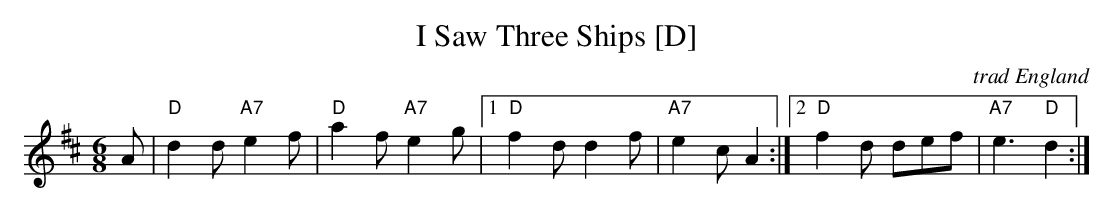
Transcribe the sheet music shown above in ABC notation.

X:1
T: I Saw Three Ships [D]
O: trad England
M: 6/8
L: 1/8
K: D
A | "D"d2d "A7"e2f | "D"a2f "A7"e2g |1 "D"f2d d2f | "A7"e2c A2 :|2 "D"f2d def | "A7"e3 "D"d2 :|
